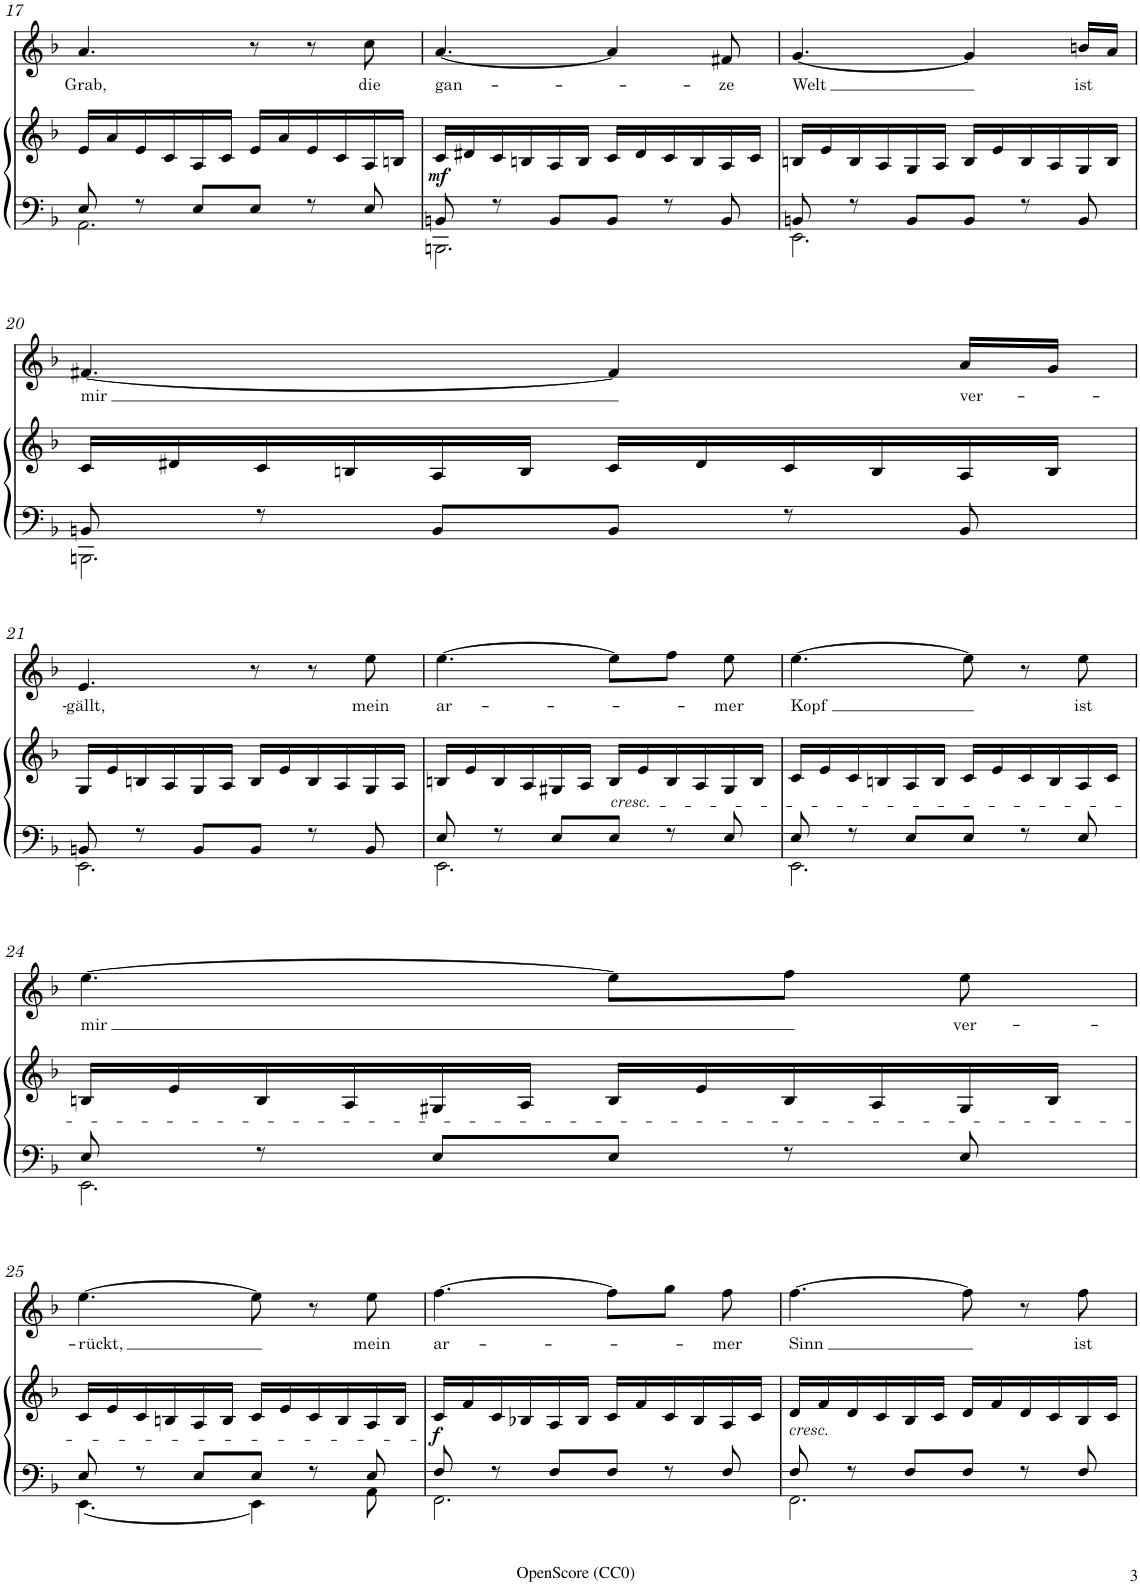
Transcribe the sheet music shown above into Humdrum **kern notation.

**kern	**kern	**dynam	**kern	**text
*part2	*part2	*part2	*part1	*part1
*staff3	*staff2	*staff2/3	*staff1	*staff1
*I"Pianoforte	*	*	*I"Singstimme Voice	*
*I'Pno	*	*	*	*
!!LO:PB:g=z
*clefF4	*clefG2	*	*clefG2	*
*k[b-]	*k[b-]	*	*k[b-]	*
*M6/8	*M6/8	*	*M6/8	*
=17	=17	=17	=17	=17
*^	*	*	*	*
!	!	!	!	!	!LO:LY:b
8E/	2.AA\	16e/LL	.	4.a/	Grab,
.	.	16a/	.	.	.
8r	.	16e/	.	.	.
.	.	16c/	.	.	.
8E/L	.	16A/	.	.	.
.	.	16c/JJ	.	.	.
8E/J	.	16e/LL	.	8r	.
.	.	16a/	.	.	.
8r	.	16e/	.	8r	.
.	.	16c/	.	.	.
!	!	!	!	!	!LO:LY:b
8E/	.	16A/	.	8cc\	die
.	.	16Bn/JJ	.	.	.
=18	=18	=18	=18	=18	=18
!	!	!	!LO:DY:b	!	!LO:LY:b
8BBn/	2.BBBn\	16c/LL	mf	[4.a/	gan-
.	.	16d#X/	.	.	.
8r	.	16c/	.	.	.
.	.	16Bn/	.	.	.
8BB/L	.	16A/	.	.	.
.	.	16B/JJ	.	.	.
8BB/J	.	16c/LL	.	4a/]	.
.	.	16d#/	.	.	.
8r	.	16c/	.	.	.
.	.	16B/	.	.	.
!	!	!	!	!	!LO:LY:b
8BB/	.	16A/	.	8f#X/	-ze
.	.	16c/JJ	.	.	.
=19	=19	=19	=19	=19	=19
!	!	!	!	!	!LO:LY:b
8BBn/	2.EE\	16Bn/LL	.	[4.g/	Welt
.	.	16e/	.	.	.
8r	.	16B/	.	.	.
.	.	16A/	.	.	.
8BB/L	.	16G/	.	.	.
.	.	16A/JJ	.	.	.
8BB/J	.	16B/LL	.	4g/]	.
.	.	16e/	.	.	.
8r	.	16B/	.	.	.
.	.	16A/	.	.	.
!	!	!	!	!	!LO:LY:b
8BB/	.	16G/	.	16bn/LL	ist
.	.	16B/JJ	.	16a/JJ	.
!!LO:LB:g=z
=20	=20	=20	=20	=20	=20
!	!	!	!	!	!LO:LY:b
8BBn/	2.BBBn\	16c/LL	.	[4.f#X/	mir
.	.	16d#X/	.	.	.
8r	.	16c/	.	.	.
.	.	16Bn/	.	.	.
8BB/L	.	16A/	.	.	.
.	.	16B/JJ	.	.	.
8BB/J	.	16c/LL	.	4f#/]	.
.	.	16d#/	.	.	.
8r	.	16c/	.	.	.
.	.	16B/	.	.	.
!	!	!	!	!	!LO:LY:b
8BB/	.	16A/	.	16a/LL	ver-
.	.	16B/JJ	.	16g/JJ	.
!!LO:LB:g=z
=21	=21	=21	=21	=21	=21
!	!	!	!	!	!LO:LY:b
8BBn/	2.EE\	16G/LL	.	4.e/	-gällt,
.	.	16e/	.	.	.
8r	.	16Bn/	.	.	.
.	.	16A/	.	.	.
8BB/L	.	16G/	.	.	.
.	.	16A/JJ	.	.	.
8BB/J	.	16B/LL	.	8r	.
.	.	16e/	.	.	.
8r	.	16B/	.	8r	.
.	.	16A/	.	.	.
!	!	!	!	!	!LO:LY:b
8BB/	.	16G/	.	8ee\	mein
.	.	16A/JJ	.	.	.
=22	=22	=22	=22	=22	=22
!	!	!	!	!	!LO:LY:b
8E/	2.EE\	16Bn/LL	.	[4.ee\	ar-
.	.	16e/	.	.	.
8r	.	16B/	.	.	.
.	.	16A/	.	.	.
8E/L	.	16G#X/	.	.	.
.	.	16A/JJ	.	.	.
!	!	!LO:TX:b:i:t=cresc.	!	!	!
8E/J	.	16B/LL	.	8ee\L]	.
.	.	16e/	.	.	.
8r	.	16B/	.	8ff\J	.
.	.	16A/	.	.	.
!	!	!	!	!	!LO:LY:b
8E/	.	16G#/	.	8ee\	-mer
.	.	16B/JJ	.	.	.
=23	=23	=23	=23	=23	=23
!	!	!	!	!	!LO:LY:b
8E/	2.EE\	16c/LL	.	[4.ee\	Kopf
.	.	16e/	.	.	.
8r	.	16c/	.	.	.
.	.	16Bn/	.	.	.
8E/L	.	16A/	.	.	.
.	.	16B/JJ	.	.	.
8E/J	.	16c/LL	.	8ee\]	.
.	.	16e/	.	.	.
8r	.	16c/	.	8r	.
.	.	16B/	.	.	.
!	!	!	!	!	!LO:LY:b
8E/	.	16A/	.	8ee\	ist
.	.	16c/JJ	.	.	.
!!LO:LB:g=z
=24	=24	=24	=24	=24	=24
!	!	!	!	!	!LO:LY:b
8E/	2.EE\	16Bn/LL	.	[4.ee\	mir
.	.	16e/	.	.	.
8r	.	16B/	.	.	.
.	.	16A/	.	.	.
8E/L	.	16G#X/	.	.	.
.	.	16A/JJ	.	.	.
8E/J	.	16B/LL	.	8ee\L]	.
.	.	16e/	.	.	.
8r	.	16B/	.	8ff\J	.
.	.	16A/	.	.	.
!	!	!	!	!	!LO:LY:b
8E/	.	16G#/	.	8ee\	ver-
.	.	16B/JJ	.	.	.
!!LO:LB:g=z
=25	=25	=25	=25	=25	=25
!	!	!	!	!	!LO:LY:b
8E/	[4.EE\	16c/LL	.	[4.ee\	-rückt,
.	.	16e/	.	.	.
8r	.	16c/	.	.	.
.	.	16Bn/	.	.	.
8E/L	.	16A/	.	.	.
.	.	16B/JJ	.	.	.
8E/J	4EE\]	16c/LL	.	8ee\]	.
.	.	16e/	.	.	.
8r	.	16c/	.	8r	.
.	.	16B/	.	.	.
!	!	!	!	!	!LO:LY:b
8E/	8AA\	16A/	.	8ee\	mein
.	.	16B/JJ	.	.	.
=26	=26	=26	=26	=26	=26
!	!	!	!LO:DY:b	!	!LO:LY:b
8F/	2.FF\	16c/LL	f	[4.ff\	ar-
.	.	16f/	.	.	.
8r	.	16c/	.	.	.
.	.	16B-X/	.	.	.
8F/L	.	16A/	.	.	.
.	.	16B-/JJ	.	.	.
8F/J	.	16c/LL	.	8ff\L]	.
.	.	16f/	.	.	.
8r	.	16c/	.	8gg\J	.
.	.	16B-/	.	.	.
!	!	!	!	!	!LO:LY:b
8F/	.	16A/	.	8ff\	-mer
.	.	16c/JJ	.	.	.
=27	=27	=27	=27	=27	=27
!	!	!LO:TX:b:i:t=cresc.	!	!	!
!	!	!	!	!	!LO:LY:b
8F/	2.FF\	16d/LL	.	[4.ff\	Sinn
.	.	16f/	.	.	.
8r	.	16d/	.	.	.
.	.	16c/	.	.	.
8F/L	.	16B-/	.	.	.
.	.	16c/JJ	.	.	.
8F/J	.	16d/LL	.	8ff\]	.
.	.	16f/	.	.	.
8r	.	16d/	.	8r	.
.	.	16c/	.	.	.
!	!	!	!	!	!LO:LY:b
8F/	.	16B-/	.	8ff\	ist
.	.	16c/JJ	.	.	.
*v	*v	*	*	*	*
=	=	=	=	=
*-	*-	*-	*-	*-
